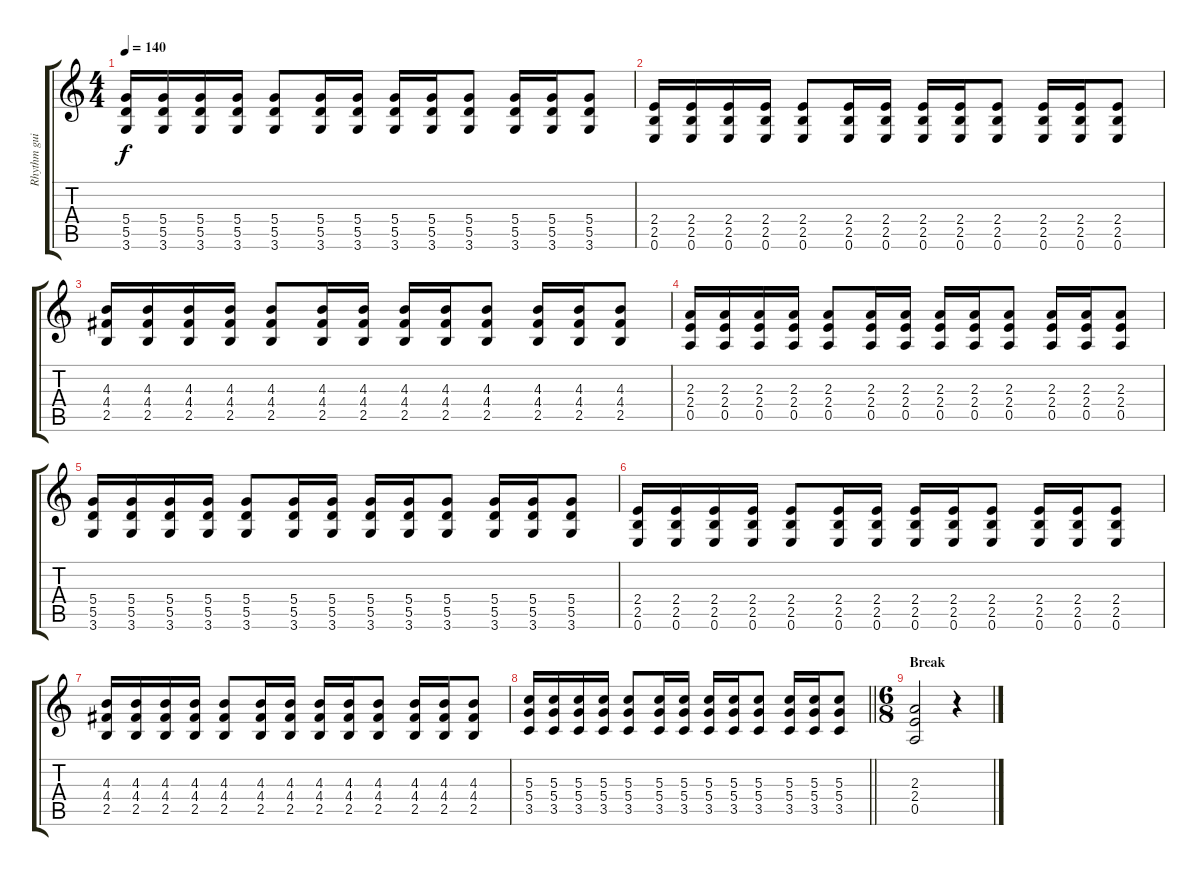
\track ("Rhythm guitar" "Rhythm gui") {instrument distortionguitar}
\staff {score tabs}
\tuning (E4 B3 G3 D3 A2 E2) {hide}
\ts (4 4)
\tempo 140
\clef g2
\ks c
(5.4 5.5 3.6).16{dy f} (5.4 5.5 3.6).16 (5.4 5.5 3.6).16 (5.4 5.5 3.6).16 (5.4 5.5 3.6).8 (5.4 5.5 3.6).16 (5.4 5.5 3.6).16 (5.4 5.5 3.6).16 (5.4 5.5 3.6).16 (5.4 5.5 3.6).8 (5.4 5.5 3.6).16 (5.4 5.5 3.6).16 (5.4 5.5 3.6).8 |
(2.4 2.5 0.6).16 (2.4 2.5 0.6).16 (2.4 2.5 0.6).16 (2.4 2.5 0.6).16 (2.4 2.5 0.6).8 (2.4 2.5 0.6).16 (2.4 2.5 0.6).16 (2.4 2.5 0.6).16 (2.4 2.5 0.6).16 (2.4 2.5 0.6).8 (2.4 2.5 0.6).16 (2.4 2.5 0.6).16 (2.4 2.5 0.6).8 |
(4.3 4.4 2.5).16 (4.3 4.4 2.5).16 (4.3 4.4 2.5).16 (4.3 4.4 2.5).16 (4.3 4.4 2.5).8 (4.3 4.4 2.5).16 (4.3 4.4 2.5).16 (4.3 4.4 2.5).16 (4.3 4.4 2.5).16 (4.3 4.4 2.5).8 (4.3 4.4 2.5).16 (4.3 4.4 2.5).16 (4.3 4.4 2.5).8 |
(2.3 2.4 0.5).16 (2.3 2.4 0.5).16 (2.3 2.4 0.5).16 (2.3 2.4 0.5).16 (2.3 2.4 0.5).8 (2.3 2.4 0.5).16 (2.3 2.4 0.5).16 (2.3 2.4 0.5).16 (2.3 2.4 0.5).16 (2.3 2.4 0.5).8 (2.3 2.4 0.5).16 (2.3 2.4 0.5).16 (2.3 2.4 0.5).8 |
(5.4 5.5 3.6).16 (5.4 5.5 3.6).16 (5.4 5.5 3.6).16 (5.4 5.5 3.6).16 (5.4 5.5 3.6).8 (5.4 5.5 3.6).16 (5.4 5.5 3.6).16 (5.4 5.5 3.6).16 (5.4 5.5 3.6).16 (5.4 5.5 3.6).8 (5.4 5.5 3.6).16 (5.4 5.5 3.6).16 (5.4 5.5 3.6).8 |
(2.4 2.5 0.6).16 (2.4 2.5 0.6).16 (2.4 2.5 0.6).16 (2.4 2.5 0.6).16 (2.4 2.5 0.6).8 (2.4 2.5 0.6).16 (2.4 2.5 0.6).16 (2.4 2.5 0.6).16 (2.4 2.5 0.6).16 (2.4 2.5 0.6).8 (2.4 2.5 0.6).16 (2.4 2.5 0.6).16 (2.4 2.5 0.6).8 |
(4.3 4.4 2.5).16 (4.3 4.4 2.5).16 (4.3 4.4 2.5).16 (4.3 4.4 2.5).16 (4.3 4.4 2.5).8 (4.3 4.4 2.5).16 (4.3 4.4 2.5).16 (4.3 4.4 2.5).16 (4.3 4.4 2.5).16 (4.3 4.4 2.5).8 (4.3 4.4 2.5).16 (4.3 4.4 2.5).16 (4.3 4.4 2.5).8 |
\barLineRight lightlight
(5.3 5.4 3.5).16 (5.3 5.4 3.5).16 (5.3 5.4 3.5).16 (5.3 5.4 3.5).16 (5.3 5.4 3.5).8 (5.3 5.4 3.5).16 (5.3 5.4 3.5).16 (5.3 5.4 3.5).16 (5.3 5.4 3.5).16 (5.3 5.4 3.5).8 (5.3 5.4 3.5).16 (5.3 5.4 3.5).16 (5.3 5.4 3.5).8 |
\ts (6 8)
\section ("" "Break")
(2.3 2.4 0.5).2 r.4
